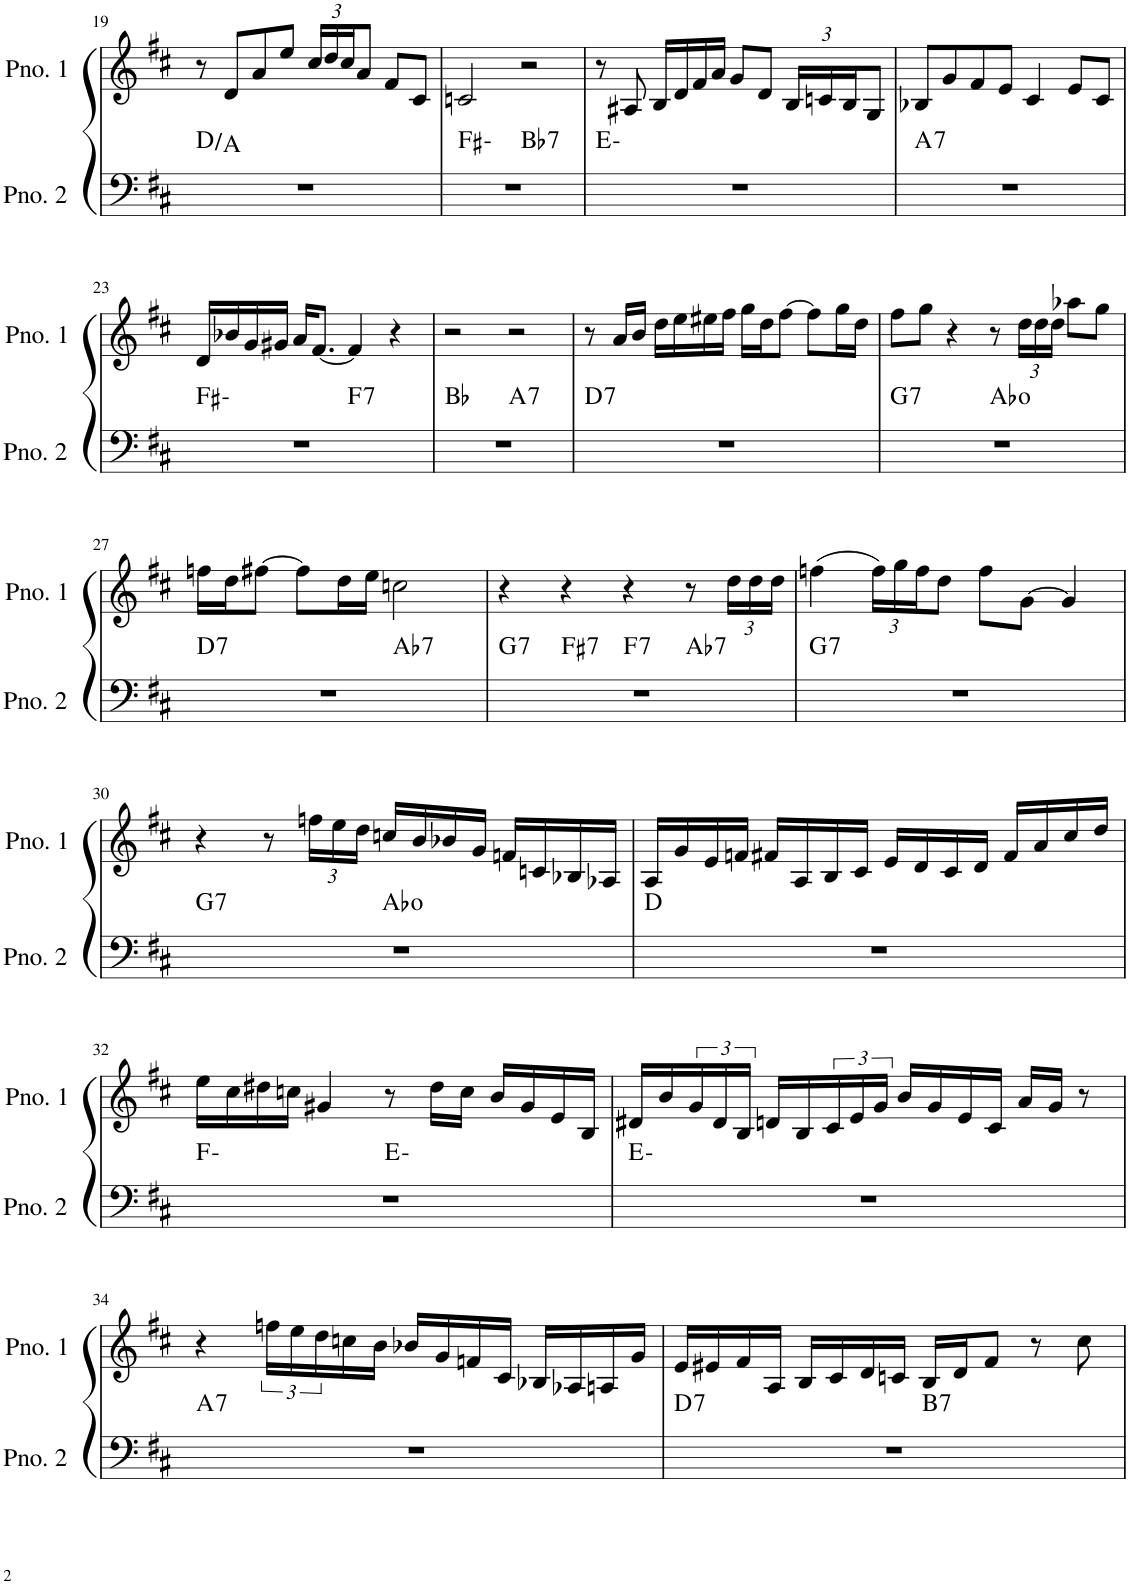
**kern	**harte	**kern
*part2	*part2	*part1
*staff2	*	*staff1
*I"ピアノ 2	*	*I"ピアノ 1
!!LO:PB:g=z
*clefF4	*	*clefG2
*k[f#c#]	*	*k[f#c#]
*M4/4	*	*M4/4
=19	=19	=19
1r	D:maj/5	8r
.	.	8d/L
.	.	8a/
.	.	8ee/J
*	*	*Xbrackettup
.	.	24cc#/LL
.	.	24dd/
.	.	24cc#/J
.	.	8a/J
.	.	8f#/L
.	.	8c#/J
=20	=20	=20
*^	*	*
1r	2ryy	F#:min	2cn/
!	!	!LO:H:kt=7	!
.	2ryy	Bb:7	2r
*v	*v	*	*
=21	=21	=21
1r	E:min	8r
.	.	8A#X/
.	.	16B/LL
.	.	16d/
.	.	16f#/
.	.	16a/JJ
.	.	8g/L
.	.	8d/J
.	.	24B/LL
.	.	24cn/
.	.	24B/J
.	.	8G/J
=22	=22	=22
!	!LO:H:kt=7	!
1r	A:7	8B-X/L
.	.	8g/
.	.	8f#/
.	.	8e/J
.	.	4c#/
.	.	8e/L
.	.	8c#/J
!!LO:LB:g=z
=23	=23	=23
*^	*	*
1r	2ryy	F#:min	16d/LL
.	.	.	16b-X/
.	.	.	16g/
.	.	.	16g#X/JJ
.	.	.	16a/KL
.	.	.	[8.f#/J
!	!	!LO:H:kt=7	!
.	2ryy	F:7	4f#/]
.	.	.	4r
=24	=24	=24	=24
1r	2ryy	Bb:maj	2r
!	!	!LO:H:kt=7	!
.	2ryy	A:7	2r
=25	=25	=25	=25
!	!	!LO:H:kt=7	!
*v	*v	*	*
1r	D:7	8r
.	.	16a/LL
.	.	16b/JJ
.	.	16dd\LL
.	.	16ee\
.	.	16ee#X\
.	.	16ff#\JJ
.	.	16gg\LL
.	.	16dd\J
.	.	[8ff#\J
.	.	8ff#\L]
.	.	16gg\L
.	.	16dd\JJ
=26	=26	=26
!	!LO:H:kt=7	!
*^	*	*
1r	2ryy	G:7	8ff#\L
.	.	.	8gg\J
.	.	.	4r
.	2ryy	Ab:dim	8r
.	.	.	24dd\LL
.	.	.	24dd\
.	.	.	24dd\JJ
.	.	.	8aa-X\L
.	.	.	8gg\J
!!LO:LB:g=z
=27	=27	=27	=27
!	!	!LO:H:kt=7	!
1r	2ryy	D:7	16ffn\LL
.	.	.	16dd\J
.	.	.	[8ff#X\J
.	.	.	8ff#\L]
.	.	.	16dd\L
.	.	.	16ee\JJ
!	!	!LO:H:kt=7	!
.	2ryy	Ab:7	2ccn\
=28	=28	=28	=28
!	!	!LO:H:kt=7	!
*^	*^	*	*
1r	4ryy	2ryy	2.ryy	G:7	4r
!	!	!	!	!LO:H:kt=7	!
.	2.ryy	.	.	F#:7	4r
!	!	!	!	!LO:H:kt=7	!
.	.	2ryy	.	F:7	4r
!	!	!	!	!LO:H:kt=7	!
.	.	.	4ryy	Ab:7	8r
.	.	.	.	.	24dd\LL
.	.	.	.	.	24dd\
.	.	.	.	.	24dd\JJ
=29	=29	=29	=29	=29	=29
!	!	!	!	!LO:H:kt=7	!
*v	*v	*v	*v	*	*
1r	G:7	(4ffn\
.	.	24ff\LL)
.	.	24gg\
.	.	24ff\J
.	.	8dd\J
.	.	8ff\L
.	.	[8g\J
.	.	4g/]
!!LO:LB:g=z
=30	=30	=30
!	!LO:H:kt=7	!
*^	*	*
1r	2ryy	G:7	4r
.	.	.	8r
.	.	.	24ffn\LL
.	.	.	24ee\
.	.	.	24dd\JJ
.	2ryy	Ab:dim	16ccn/LL
.	.	.	16b/
.	.	.	16b-X/
.	.	.	16g/JJ
.	.	.	16fn/LL
.	.	.	16cn/
.	.	.	16B-X/
.	.	.	16A-X/JJ
*v	*v	*	*
=31	=31	=31
1r	D:maj	16A/LL
.	.	16g/
.	.	16e/
.	.	16fn/JJ
.	.	16f#X/LL
.	.	16A/
.	.	16B/
.	.	16c#/JJ
.	.	16e/LL
.	.	16d/
.	.	16c#/
.	.	16d/JJ
.	.	16f#/LL
.	.	16a/
.	.	16cc#/
.	.	16dd/JJ
!!LO:LB:g=z
=32	=32	=32
*^	*	*
1r	2ryy	F:min	16ee\LL
.	.	.	16cc#\
.	.	.	16dd#X\
.	.	.	16ccn\JJ
.	.	.	4g#X/
.	2ryy	E:min	8r
.	.	.	16dd#\LL
.	.	.	16cc\JJ
.	.	.	16b/LL
.	.	.	16g#/
.	.	.	16e/
.	.	.	16B/JJ
*v	*v	*	*
=33	=33	=33
1r	E:min	16d#X/LL
.	.	16b/
*	*	*brackettup
.	.	24g/
.	.	24d#/
.	.	24B/JJ
.	.	16dn/LL
.	.	16B/
.	.	24c#/
.	.	24e/
.	.	24g/JJ
.	.	16b/LL
.	.	16g/
.	.	16e/
.	.	16c#/JJ
.	.	16a/LL
.	.	16g/JJ
.	.	8r
!!LO:LB:g=z
=34	=34	=34
!	!LO:H:kt=7	!
1r	A:7	4r
.	.	24ffn\LL
.	.	24ee\
.	.	24dd\
.	.	16ccn\
.	.	16b\JJ
.	.	16b-X/LL
.	.	16g/
.	.	16fn/
.	.	16c#/JJ
.	.	16B-X/LL
.	.	16A-X/
.	.	16An/
.	.	16g/JJ
=35	=35	=35
!	!LO:H:kt=7	!
*^	*	*
1r	2ryy	D:7	16e/LL
.	.	.	16e#X/
.	.	.	16f#/
.	.	.	16A/JJ
.	.	.	16B/LL
.	.	.	16c#/
.	.	.	16d/
.	.	.	16cn/JJ
!	!	!LO:H:kt=7	!
.	2ryy	B:7	16B/LL
.	.	.	16d/J
.	.	.	8f#/J
.	.	.	8r
.	.	.	8cc#\
*v	*v	*	*
=	=	=
*-	*-	*-
